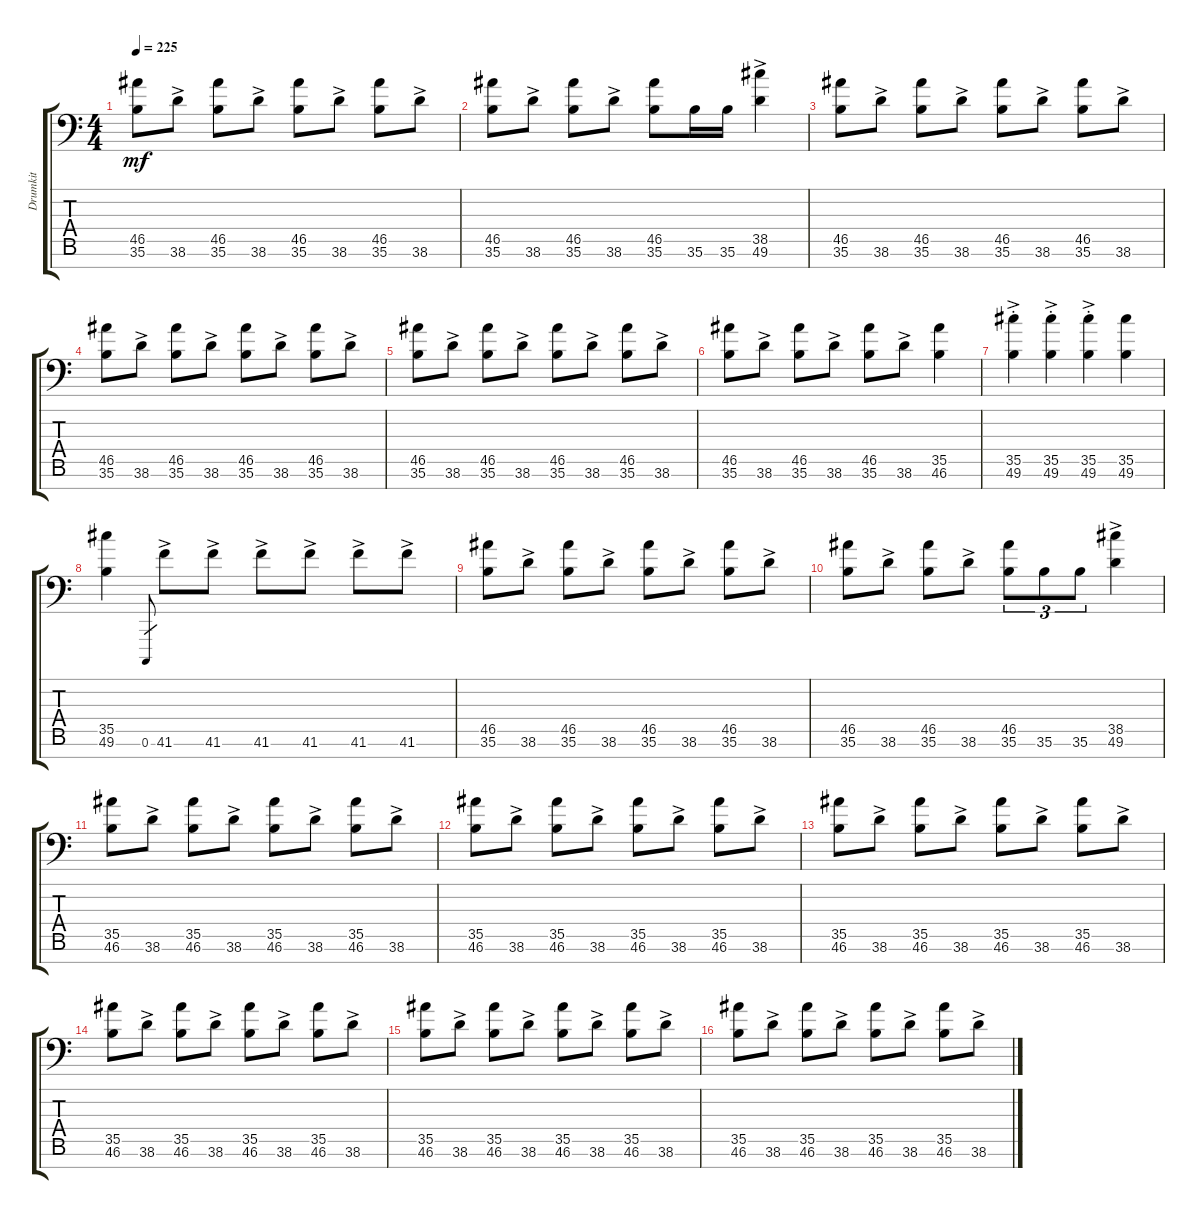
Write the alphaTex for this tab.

\track ("Drumkit" "Drumkit") {instrument acousticgrandpiano}
\staff {score tabs}
\tuning (C-1 C-1 C-1 C-1 C-1 C-1 C-1) {hide}
\ts (4 4)
\tempo 225
\clef f4
\ks c
(46.5 35.6).8{dy mf} 38.6{ac}.8 (46.5 35.6).8 38.6{ac}.8 (46.5 35.6).8 38.6{ac}.8 (46.5 35.6).8 38.6{ac}.8 |
(46.5 35.6).8 38.6{ac}.8 (46.5 35.6).8 38.6{ac}.8 (46.5 35.6).8 35.6.16 35.6.16 (38.5{ac} 49.6).4 |
(46.5 35.6).8 38.6{ac}.8 (46.5 35.6).8 38.6{ac}.8 (46.5 35.6).8 38.6{ac}.8 (46.5 35.6).8 38.6{ac}.8 |
(46.5 35.6).8 38.6{ac}.8 (46.5 35.6).8 38.6{ac}.8 (46.5 35.6).8 38.6{ac}.8 (46.5 35.6).8 38.6{ac}.8 |
(46.5 35.6).8 38.6{ac}.8 (46.5 35.6).8 38.6{ac}.8 (46.5 35.6).8 38.6{ac}.8 (46.5 35.6).8 38.6{ac}.8 |
(46.5 35.6).8 38.6{ac}.8 (46.5 35.6).8 38.6{ac}.8 (46.5 35.6).8 38.6{ac}.8 (35.5 46.6).4 |
(35.5 49.6{ac st}).4 (35.5 49.6{ac st}).4 (35.5 49.6{ac st}).4 (35.5 49.6).4 |
(35.5 49.6).4 0.6.8{gr} 41.6{ac}.8 41.6{ac}.8 41.6{ac}.8 41.6{ac}.8 41.6{ac}.8 41.6{ac}.8 |
(46.5 35.6).8 38.6{ac}.8 (46.5 35.6).8 38.6{ac}.8 (46.5 35.6).8 38.6{ac}.8 (46.5 35.6).8 38.6{ac}.8 |
(46.5 35.6).8 38.6{ac}.8 (46.5 35.6).8 38.6{ac}.8 (46.5 35.6).8{tu (3 2)} 35.6.8{tu (3 2)} 35.6.8{tu (3 2)} (38.5{ac} 49.6).4 |
(35.5 46.6).8 38.6{ac}.8 (35.5 46.6).8 38.6{ac}.8 (35.5 46.6).8 38.6{ac}.8 (35.5 46.6).8 38.6{ac}.8 |
(35.5 46.6).8 38.6{ac}.8 (35.5 46.6).8 38.6{ac}.8 (35.5 46.6).8 38.6{ac}.8 (35.5 46.6).8 38.6{ac}.8 |
(35.5 46.6).8 38.6{ac}.8 (35.5 46.6).8 38.6{ac}.8 (35.5 46.6).8 38.6{ac}.8 (35.5 46.6).8 38.6{ac}.8 |
(35.5 46.6).8 38.6{ac}.8 (35.5 46.6).8 38.6{ac}.8 (35.5 46.6).8 38.6{ac}.8 (35.5 46.6).8 38.6{ac}.8 |
(35.5 46.6).8 38.6{ac}.8 (35.5 46.6).8 38.6{ac}.8 (35.5 46.6).8 38.6{ac}.8 (35.5 46.6).8 38.6{ac}.8 |
(35.5 46.6).8 38.6{ac}.8 (35.5 46.6).8 38.6{ac}.8 (35.5 46.6).8 38.6{ac}.8 (35.5 46.6).8 38.6{ac}.8
